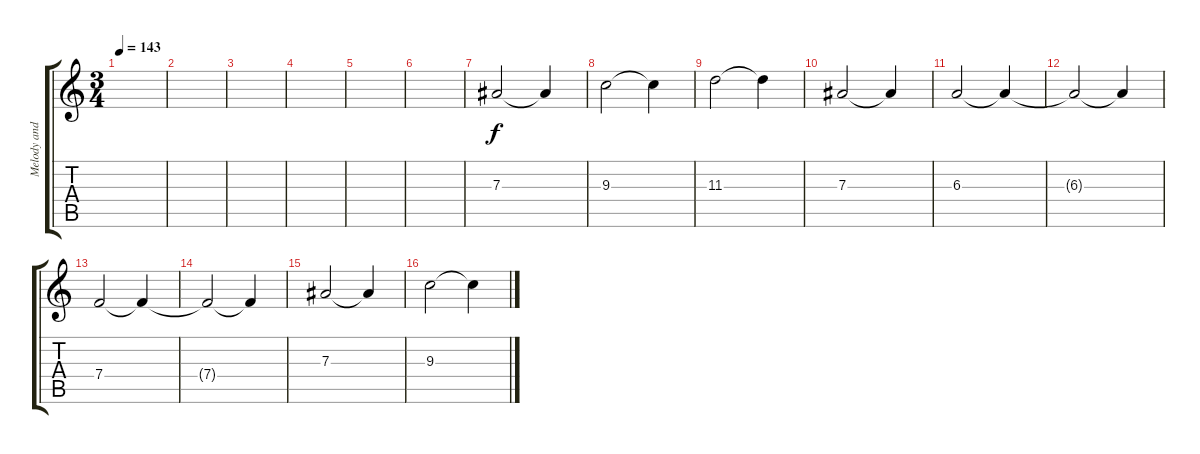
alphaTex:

\track ("Melody and Vocal" "Melody and") {instrument electricguitarclean}
\staff {score tabs}
\tuning (C4 G3 Eb3 Bb2 F2 C2) {hide}
\ts (3 4)
\tempo 143
\clef g2
\ks c
|
|
|
|
|
|
7.3.2 7.3{t}.4 |
9.3.2 9.3{t}.4 |
11.3.2 11.3{t}.4 |
7.3.2 7.3{t}.4 |
6.3.2 6.3{t}.4 |
6.3{t}.2 6.3{t}.4 |
7.4.2 7.4{t}.4 |
7.4{t}.2 7.4{t}.4 |
7.3.2 7.3{t}.4 |
9.3.2 9.3{t}.4
